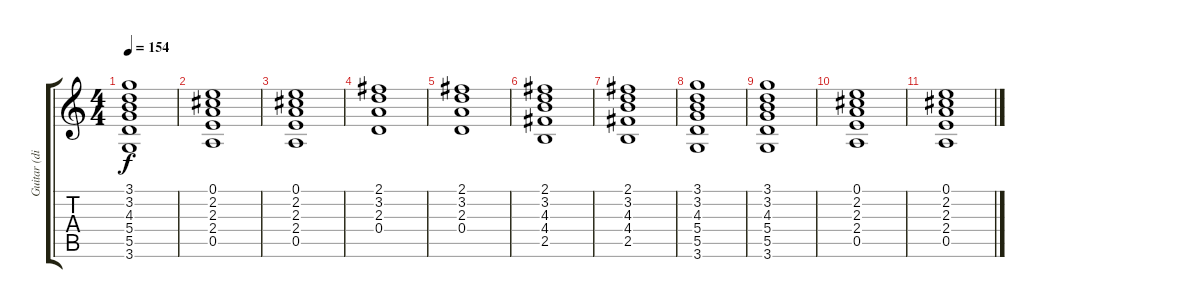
\track ("Guitar (distortion)" "Guitar (di") {instrument distortionguitar}
\staff {score tabs}
\tuning (E4 B3 G3 D3 A2 E2) {hide}
\ts (4 4)
\tempo 154
\clef g2
\ks c
(3.1 3.2 4.3 5.4 5.5 3.6).1{dy f} |
(0.1 2.2 2.3 2.4 0.5).1 |
(0.1 2.2 2.3 2.4 0.5).1 |
(2.1 3.2 2.3 0.4).1 |
(2.1 3.2 2.3 0.4).1 |
(2.1 3.2 4.3 4.4 2.5).1 |
(2.1 3.2 4.3 4.4 2.5).1 |
(3.1 3.2 4.3 5.4 5.5 3.6).1 |
(3.1 3.2 4.3 5.4 5.5 3.6).1 |
(0.1 2.2 2.3 2.4 0.5).1 |
(0.1 2.2 2.3 2.4 0.5).1
